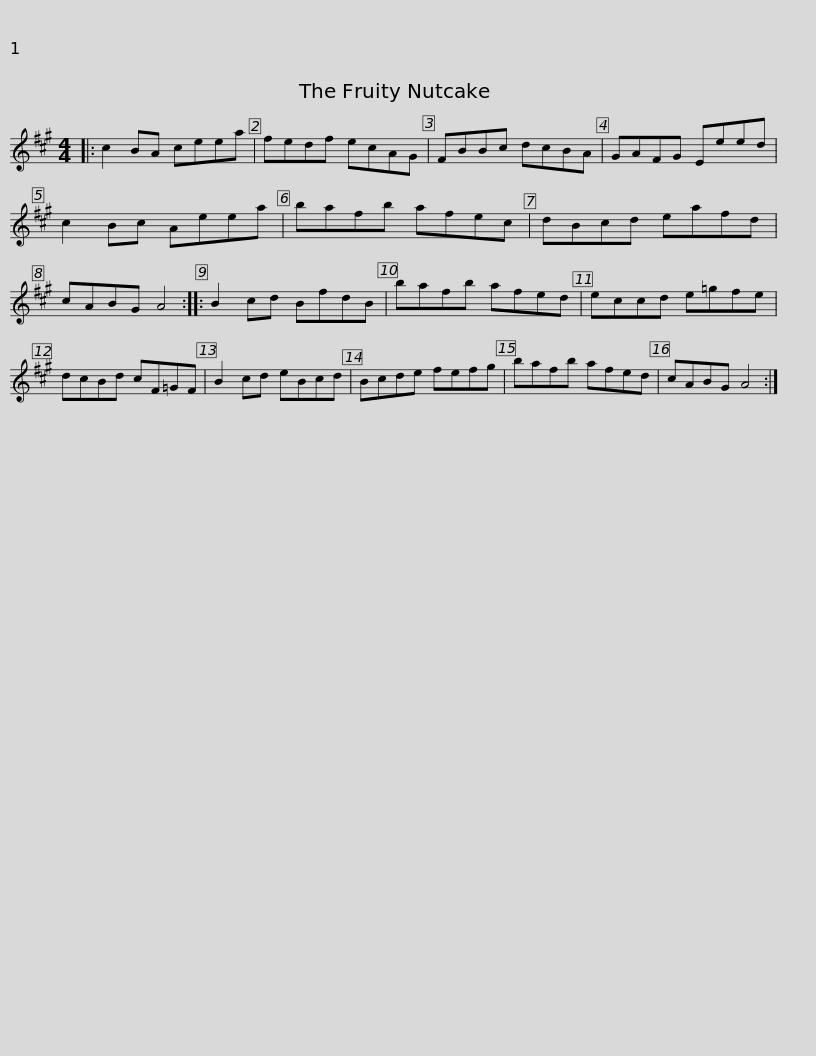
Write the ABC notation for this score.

X:1
L:1/8
M:4/4
I:linebreak $
K:A
V:1 treble
V:1
|: c2 BA ceea | fedf ecAG | FBBc dcBA | GAFG Eeed | c2 Bc Aeea |$ %5
 bafb afec | dBcd eafd | cABG A4 :: B2 cd BfdB | bafb afed |$ %10
 eccd e=gfe | dcBd cF=GF | B2 cd eBcd | Bcde fefg | bafb afed |$ %15
 cABG A4 :| %16
